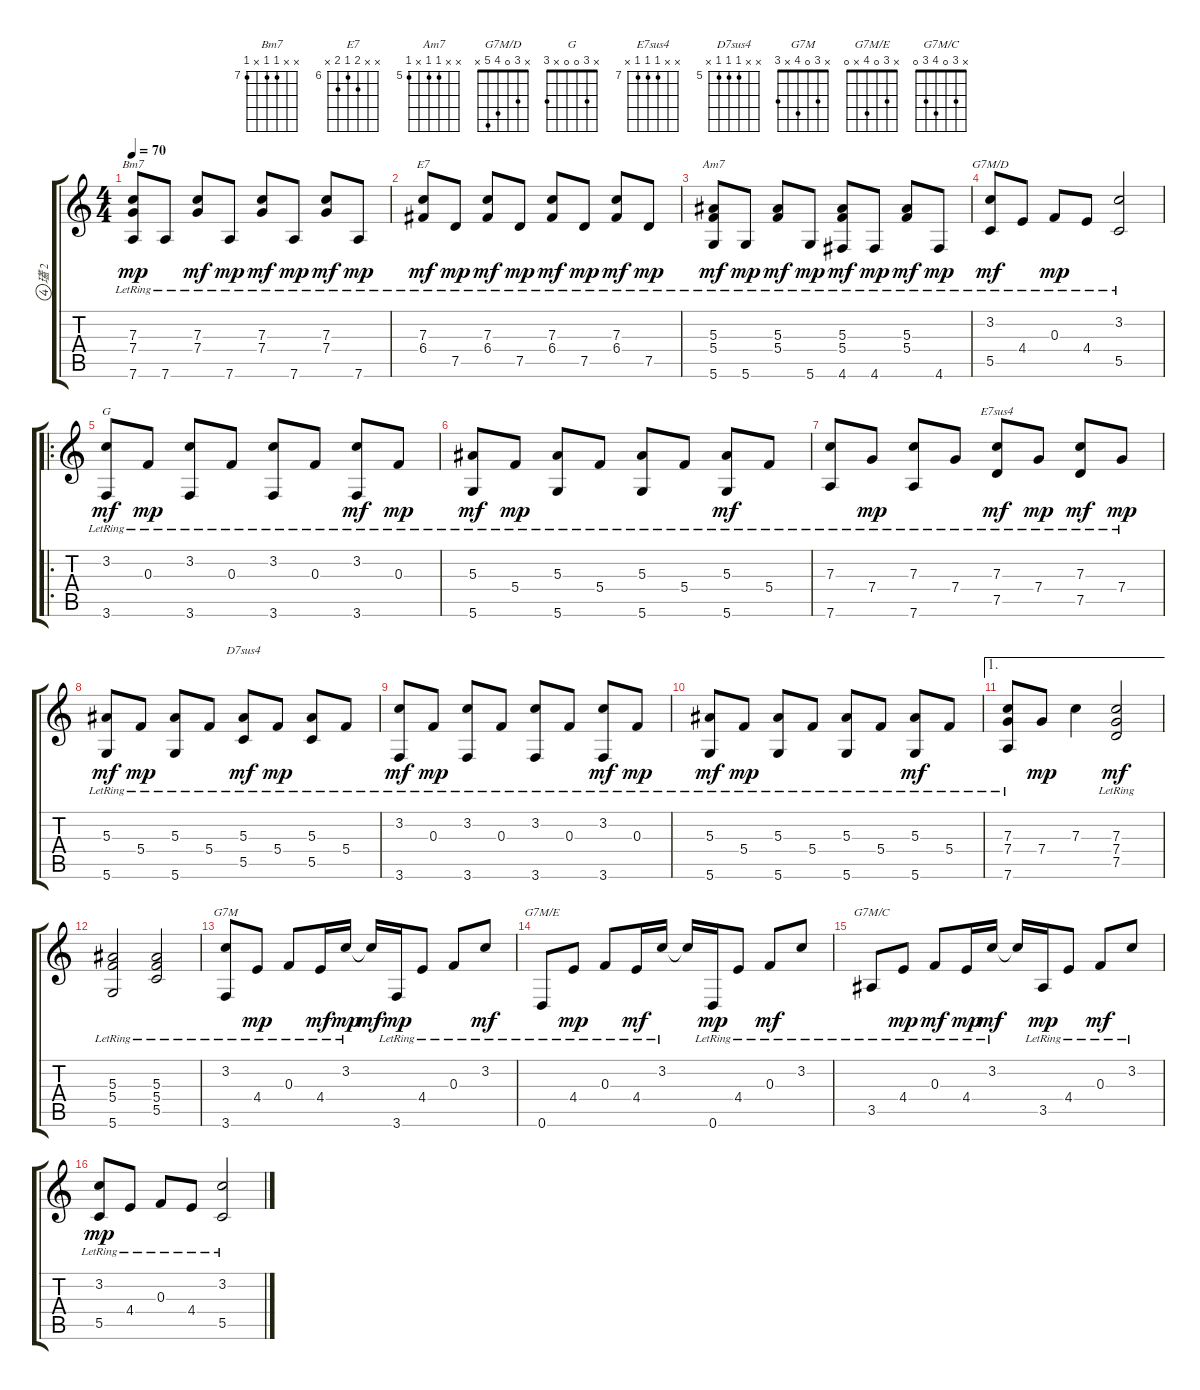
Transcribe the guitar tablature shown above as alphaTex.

\track ("瓂 2" "瓂 2") {instrument acousticguitarnylon}
\staff {score tabs}
\tuning (D4 A3 F3 C3 G2 D2) {hide}
\chord ("Bm7" x x 7 7 x 7) {firstfret 7}
\chord ("E7" x x 7 6 7 x) {firstfret 6}
\chord ("Am7" x x 5 5 x 5) {firstfret 5}
\chord ("G7M/D" x 3 0 4 5 x)
\chord ("G" x 3 0 0 x 3)
\chord ("E7sus4" x x 7 7 7 x) {firstfret 7}
\chord ("D7sus4" x x 5 5 5 x) {firstfret 5}
\chord ("G7M" x 3 0 4 x 3)
\chord ("G7M/E" x 3 0 4 x 0)
\chord ("G7M/C" x 3 0 4 3 0)
\ts (4 4)
\tempo 70
\clef g2
\ks c
(7.3{lr} 7.4{lr} 7.6{lr}).8{ch "Bm7" dy mp} 7.6{lr}.8 (7.3{lr} 7.4{lr}).8{dy mf} 7.6{lr}.8{dy mp} (7.3{lr} 7.4{lr}).8{dy mf} 7.6{lr}.8{dy mp} (7.3{lr} 7.4{lr}).8{dy mf} 7.6{lr}.8{dy mp} |
(7.3{lr} 6.4{lr}).8{ch "E7" dy mf} 7.5{lr}.8{dy mp} (7.3{lr} 6.4{lr}).8{dy mf} 7.5{lr}.8{dy mp} (7.3{lr} 6.4{lr}).8{dy mf} 7.5{lr}.8{dy mp} (7.3{lr} 6.4{lr}).8{dy mf} 7.5{lr}.8{dy mp} |
(5.3{lr} 5.4{lr} 5.6{lr}).8{ch "Am7" dy mf} 5.6{lr}.8{dy mp} (5.3{lr} 5.4{lr}).8{dy mf} 5.6{lr}.8{dy mp} (5.3{lr} 5.4{lr} 4.6{lr}).8{dy mf} 4.6{lr}.8{dy mp} (5.3{lr} 5.4{lr}).8{dy mf} 4.6{lr}.8{dy mp} |
(3.2{lr} 5.5{lr}).8{ch "G7M/D" dy mf} 4.4{lr}.8 0.3{lr}.8{dy mp} 4.4{lr}.8 (3.2{lr} 5.5{lr}).2 |
\ro
(3.2{lr} 3.6{lr}).8{ch "G" dy mf} 0.3{lr}.8{dy mp} (3.2{lr} 3.6{lr}).8 0.3{lr}.8 (3.2{lr} 3.6{lr}).8 0.3{lr}.8 (3.2{lr} 3.6{lr}).8{dy mf} 0.3{lr}.8{dy mp} |
(5.3{lr} 5.6{lr}).8{dy mf} 5.4{lr}.8{dy mp} (5.3{lr} 5.6{lr}).8 5.4{lr}.8 (5.3{lr} 5.6{lr}).8 5.4{lr}.8 (5.3{lr} 5.6{lr}).8{dy mf} 5.4{lr}.8 |
(7.3{lr} 7.6{lr}).8 7.4{lr}.8{dy mp} (7.3{lr} 7.6{lr}).8 7.4{lr}.8 (7.3{lr} 7.5{lr}).8{ch "E7sus4" dy mf} 7.4{lr}.8{dy mp} (7.3{lr} 7.5{lr}).8{dy mf} 7.4{lr}.8{dy mp} |
(5.3{lr} 5.6{lr}).8{dy mf} 5.4{lr}.8{dy mp} (5.3{lr} 5.6{lr}).8 5.4{lr}.8 (5.3{lr} 5.5{lr}).8{ch "D7sus4" dy mf} 5.4{lr}.8{dy mp} (5.3{lr} 5.5{lr}).8 5.4{lr}.8 |
(3.2{lr} 3.6{lr}).8{dy mf} 0.3{lr}.8{dy mp} (3.2{lr} 3.6{lr}).8 0.3{lr}.8 (3.2{lr} 3.6{lr}).8 0.3{lr}.8 (3.2{lr} 3.6{lr}).8{dy mf} 0.3{lr}.8{dy mp} |
(5.3{lr} 5.6{lr}).8{dy mf} 5.4{lr}.8{dy mp} (5.3{lr} 5.6{lr}).8 5.4{lr}.8 (5.3{lr} 5.6{lr}).8 5.4{lr}.8 (5.3{lr} 5.6{lr}).8{dy mf} 5.4{lr}.8 |
\ae 1
(7.3{lr} 7.4{lr} 7.6{lr}).8 7.4.8{dy mp} 7.3.4 (7.3{lr} 7.4{lr} 7.5{lr}).2{dy mf} |
(5.3{lr} 5.4{lr} 5.6{lr}).2 (5.3{lr} 5.4{lr} 5.5{lr}).2 |
(3.2{lr} 3.6{lr}).8{ch "G7M"} 4.4{lr}.8{dy mp} 0.3{lr}.8 4.4{lr}.16{dy mf} 3.2{lr}.16{dy mp} 3.2{t}.16{dy mf} 3.6{lr}.16{dy mp} 4.4{lr}.8 0.3{lr}.8 3.2{lr}.8{dy mf} |
0.6{lr}.8{ch "G7M/E"} 4.4{lr}.8{dy mp} 0.3{lr}.8 4.4{lr}.16{dy mf} 3.2{lr}.16 3.2{t}.16 0.6{lr}.16{dy mp} 4.4{lr}.8 0.3{lr}.8{dy mf} 3.2{lr}.8 |
3.5{lr}.8{ch "G7M/C"} 4.4{lr}.8{dy mp} 0.3{lr}.8{dy mf} 4.4{lr}.16{dy mp} 3.2{lr}.16{dy mf} 3.2{t}.16 3.5{lr}.16{dy mp} 4.4{lr}.8 0.3{lr}.8{dy mf} 3.2{lr}.8 |
(3.2{lr} 5.5{lr}).8{dy mp} 4.4{lr}.8 0.3{lr}.8 4.4{lr}.8 (3.2{lr} 5.5{lr}).2
